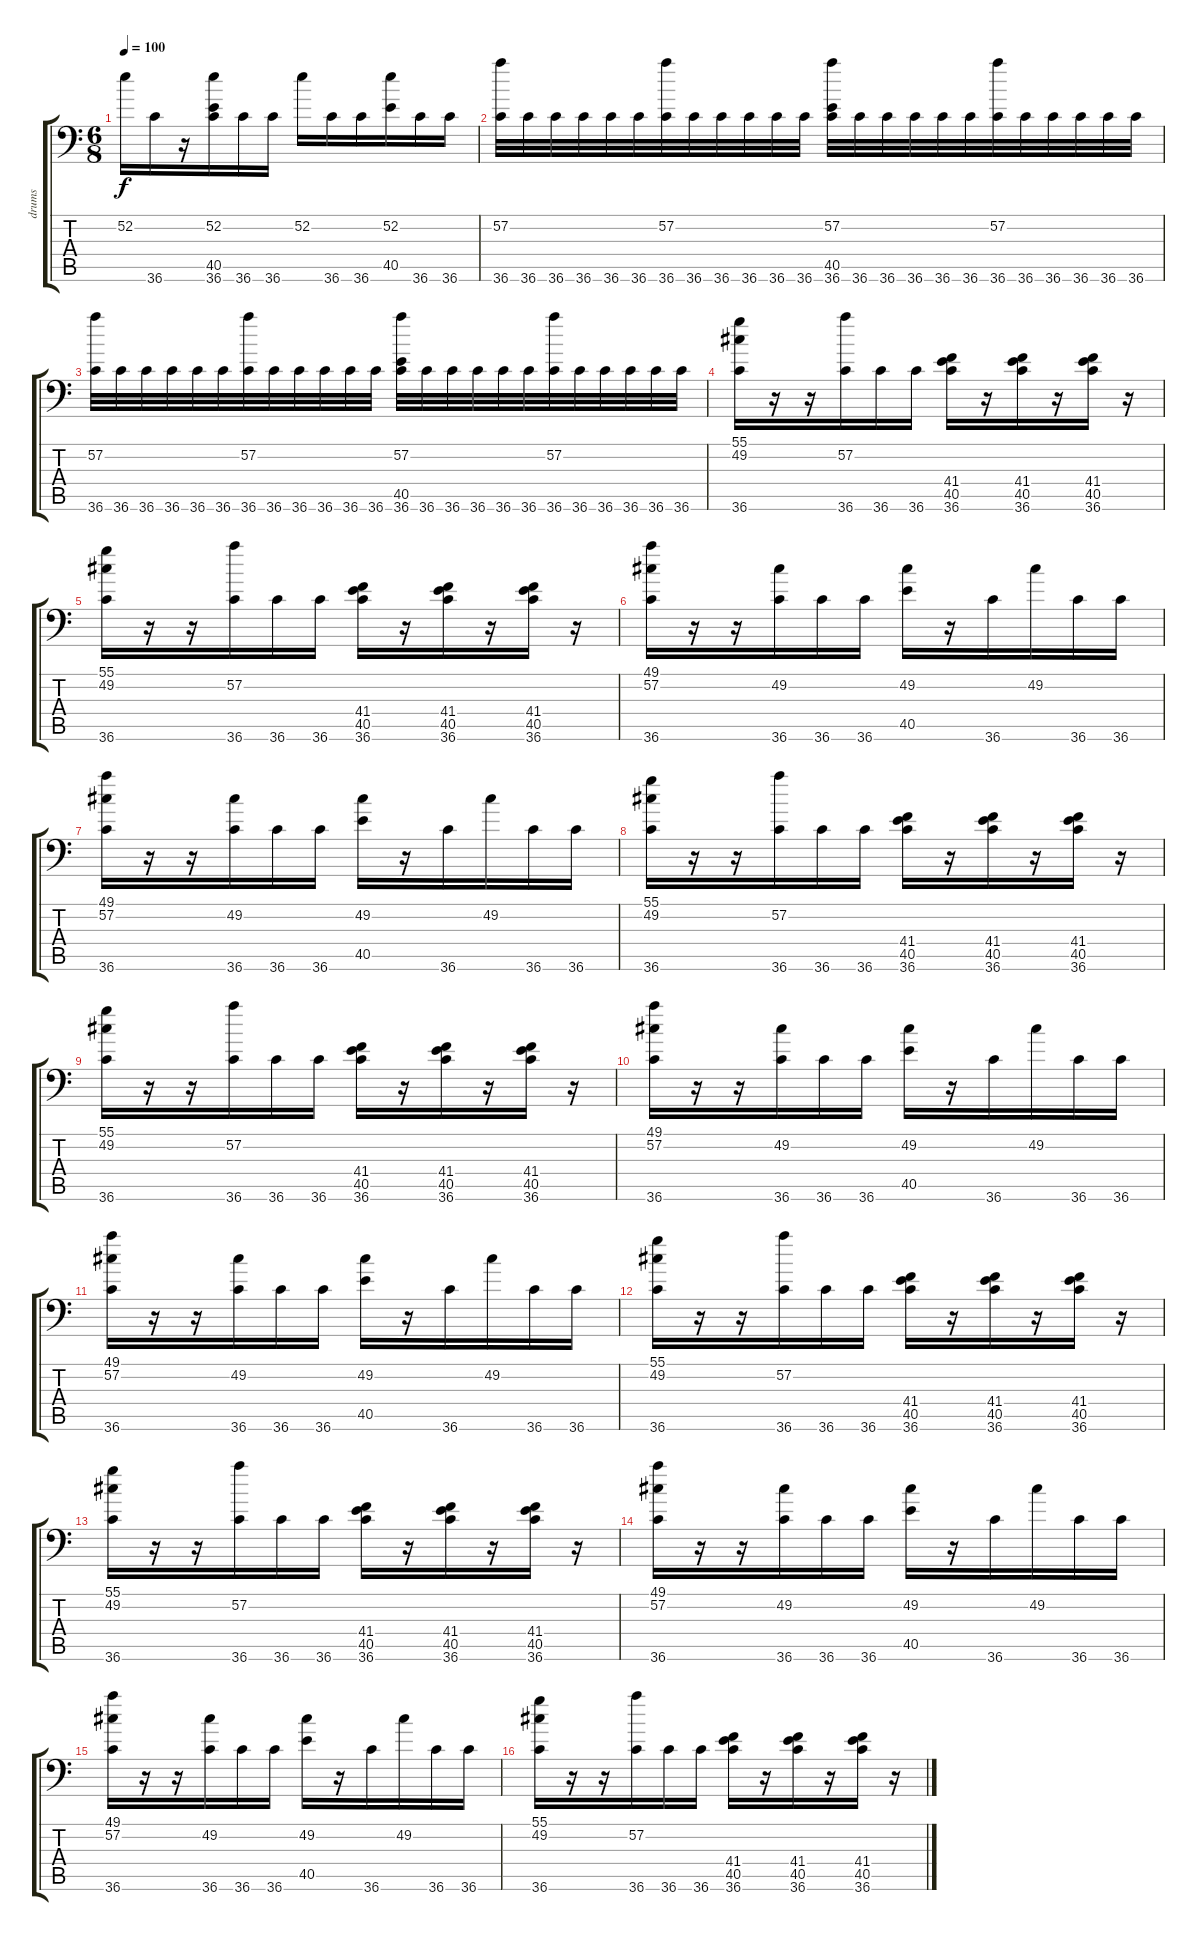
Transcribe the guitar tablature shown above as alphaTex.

\track ("drums" "drums") {instrument acousticgrandpiano}
\staff {score tabs}
\tuning (C-1 C-1 C-1 C-1 C-1 C-1) {hide}
\ts (6 8)
\tempo 100
\clef f4
\ks c
52.2.16{dy f} 36.6.16 r.16 (52.2 40.5 36.6).16 36.6.16 36.6.16 52.2.16 36.6.16 36.6.16 (52.2 40.5).16 36.6.16 36.6.16 |
(57.2 36.6).32 36.6.32 36.6.32 36.6.32 36.6.32 36.6.32 (57.2 36.6).32 36.6.32 36.6.32 36.6.32 36.6.32 36.6.32 (57.2 40.5 36.6).32 36.6.32 36.6.32 36.6.32 36.6.32 36.6.32 (57.2 36.6).32 36.6.32 36.6.32 36.6.32 36.6.32 36.6.32 |
(57.2 36.6).32 36.6.32 36.6.32 36.6.32 36.6.32 36.6.32 (57.2 36.6).32 36.6.32 36.6.32 36.6.32 36.6.32 36.6.32 (57.2 40.5 36.6).32 36.6.32 36.6.32 36.6.32 36.6.32 36.6.32 (57.2 36.6).32 36.6.32 36.6.32 36.6.32 36.6.32 36.6.32 |
(55.1 49.2 36.6).16 r.16 r.16 (57.2 36.6).16 36.6.16 36.6.16 (41.4 40.5 36.6).16 r.16 (41.4 40.5 36.6).16 r.16 (41.4 40.5 36.6).16 r.16 |
(55.1 49.2 36.6).16 r.16 r.16 (57.2 36.6).16 36.6.16 36.6.16 (41.4 40.5 36.6).16 r.16 (41.4 40.5 36.6).16 r.16 (41.4 40.5 36.6).16 r.16 |
(49.1 57.2 36.6).16 r.16 r.16 (49.2 36.6).16 36.6.16 36.6.16 (49.2 40.5).16 r.16 36.6.16 49.2.16 36.6.16 36.6.16 |
(49.1 57.2 36.6).16 r.16 r.16 (49.2 36.6).16 36.6.16 36.6.16 (49.2 40.5).16 r.16 36.6.16 49.2.16 36.6.16 36.6.16 |
(55.1 49.2 36.6).16 r.16 r.16 (57.2 36.6).16 36.6.16 36.6.16 (41.4 40.5 36.6).16 r.16 (41.4 40.5 36.6).16 r.16 (41.4 40.5 36.6).16 r.16 |
(55.1 49.2 36.6).16 r.16 r.16 (57.2 36.6).16 36.6.16 36.6.16 (41.4 40.5 36.6).16 r.16 (41.4 40.5 36.6).16 r.16 (41.4 40.5 36.6).16 r.16 |
(49.1 57.2 36.6).16 r.16 r.16 (49.2 36.6).16 36.6.16 36.6.16 (49.2 40.5).16 r.16 36.6.16 49.2.16 36.6.16 36.6.16 |
(49.1 57.2 36.6).16 r.16 r.16 (49.2 36.6).16 36.6.16 36.6.16 (49.2 40.5).16 r.16 36.6.16 49.2.16 36.6.16 36.6.16 |
(55.1 49.2 36.6).16 r.16 r.16 (57.2 36.6).16 36.6.16 36.6.16 (41.4 40.5 36.6).16 r.16 (41.4 40.5 36.6).16 r.16 (41.4 40.5 36.6).16 r.16 |
(55.1 49.2 36.6).16 r.16 r.16 (57.2 36.6).16 36.6.16 36.6.16 (41.4 40.5 36.6).16 r.16 (41.4 40.5 36.6).16 r.16 (41.4 40.5 36.6).16 r.16 |
(49.1 57.2 36.6).16 r.16 r.16 (49.2 36.6).16 36.6.16 36.6.16 (49.2 40.5).16 r.16 36.6.16 49.2.16 36.6.16 36.6.16 |
(49.1 57.2 36.6).16 r.16 r.16 (49.2 36.6).16 36.6.16 36.6.16 (49.2 40.5).16 r.16 36.6.16 49.2.16 36.6.16 36.6.16 |
(55.1 49.2 36.6).16 r.16 r.16 (57.2 36.6).16 36.6.16 36.6.16 (41.4 40.5 36.6).16 r.16 (41.4 40.5 36.6).16 r.16 (41.4 40.5 36.6).16 r.16
